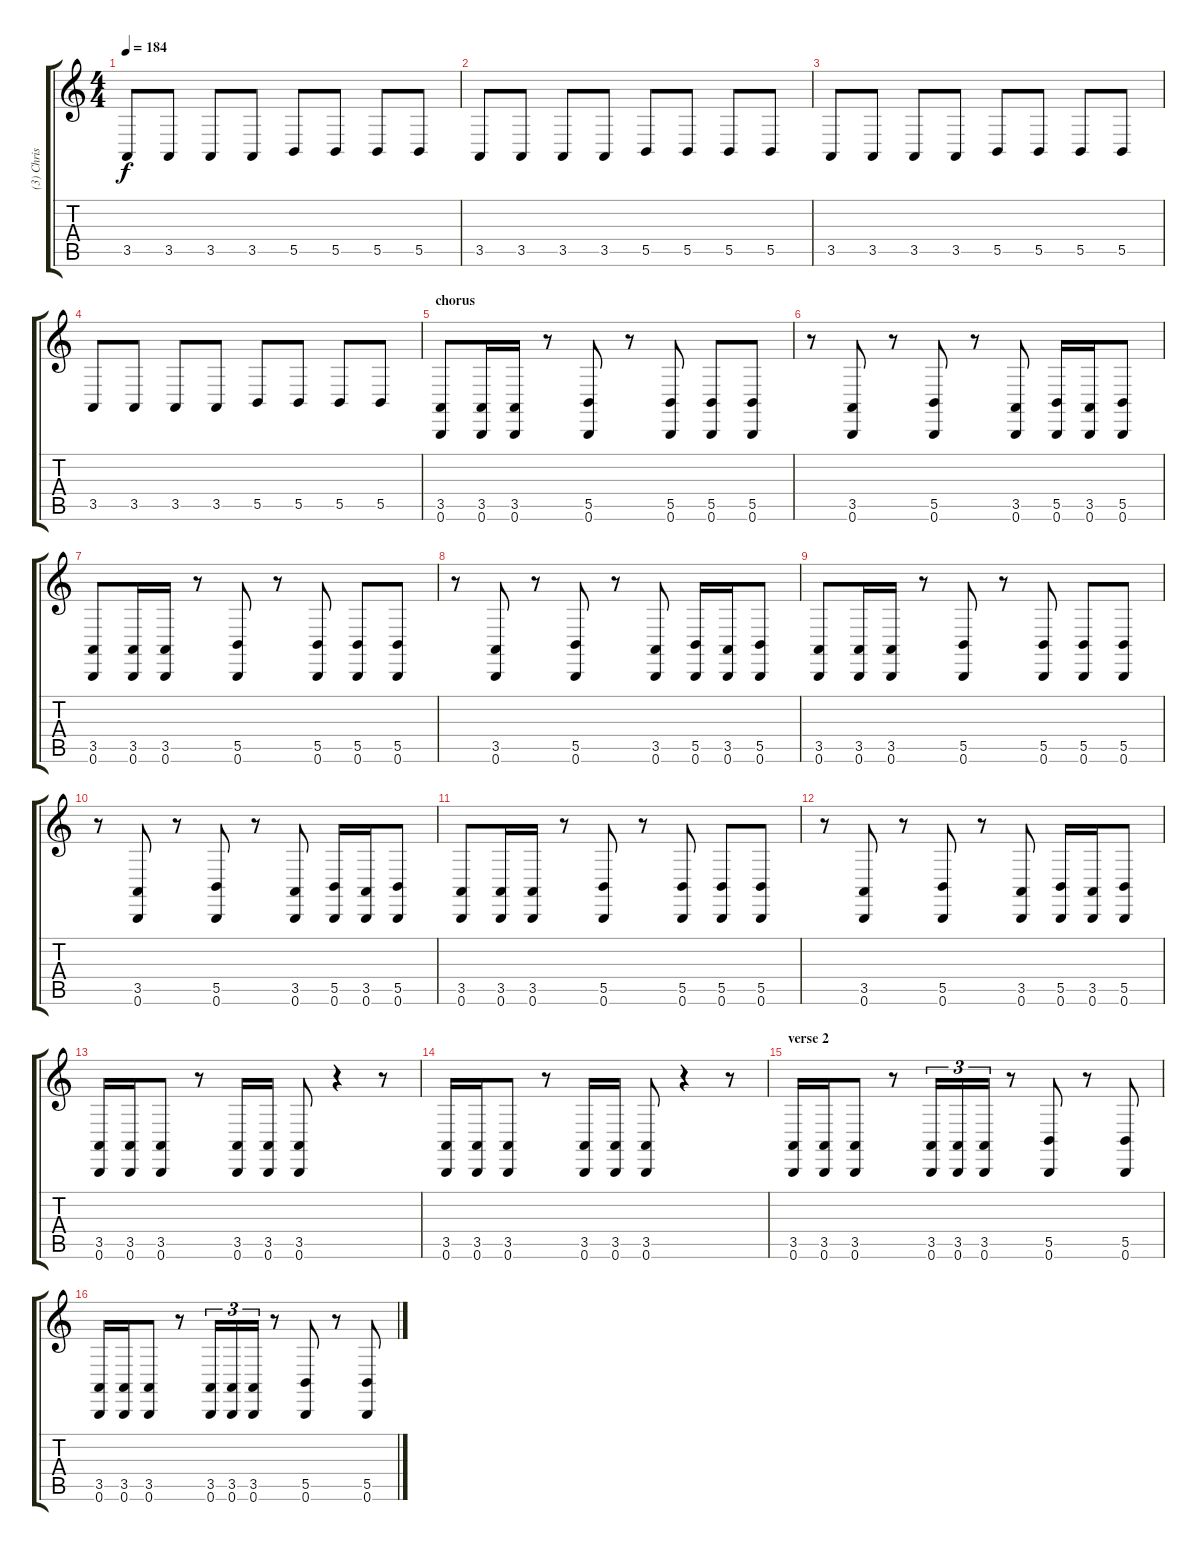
\track ("(3) Chris - drum I" "(3) Chris ") {instrument melodictom}
\staff {score tabs}
\tuning (Db4 Ab3 E3 B2 Gb2 B1) {hide}
\ts (4 4)
\tempo 184
\clef g2
\ks c
3.5.8{dy f} 3.5.8 3.5.8 3.5.8 5.5.8 5.5.8 5.5.8 5.5.8 |
3.5.8 3.5.8 3.5.8 3.5.8 5.5.8 5.5.8 5.5.8 5.5.8 |
3.5.8 3.5.8 3.5.8 3.5.8 5.5.8 5.5.8 5.5.8 5.5.8 |
3.5.8 3.5.8 3.5.8 3.5.8 5.5.8 5.5.8 5.5.8 5.5.8 |
\section ("" "chorus")
(3.5 0.6).8 (3.5 0.6).16 (3.5 0.6).16 r.8 (5.5 0.6).8 r.8 (5.5 0.6).8 (5.5 0.6).8 (5.5 0.6).8 |
r.8 (3.5 0.6).8 r.8 (5.5 0.6).8 r.8 (3.5 0.6).8 (5.5 0.6).16 (3.5 0.6).16 (5.5 0.6).8 |
(3.5 0.6).8 (3.5 0.6).16 (3.5 0.6).16 r.8 (5.5 0.6).8 r.8 (5.5 0.6).8 (5.5 0.6).8 (5.5 0.6).8 |
r.8 (3.5 0.6).8 r.8 (5.5 0.6).8 r.8 (3.5 0.6).8 (5.5 0.6).16 (3.5 0.6).16 (5.5 0.6).8 |
(3.5 0.6).8 (3.5 0.6).16 (3.5 0.6).16 r.8 (5.5 0.6).8 r.8 (5.5 0.6).8 (5.5 0.6).8 (5.5 0.6).8 |
r.8 (3.5 0.6).8 r.8 (5.5 0.6).8 r.8 (3.5 0.6).8 (5.5 0.6).16 (3.5 0.6).16 (5.5 0.6).8 |
(3.5 0.6).8 (3.5 0.6).16 (3.5 0.6).16 r.8 (5.5 0.6).8 r.8 (5.5 0.6).8 (5.5 0.6).8 (5.5 0.6).8 |
r.8 (3.5 0.6).8 r.8 (5.5 0.6).8 r.8 (3.5 0.6).8 (5.5 0.6).16 (3.5 0.6).16 (5.5 0.6).8 |
(3.5 0.6).16 (3.5 0.6).16 (3.5 0.6).8 r.8 (3.5 0.6).16 (3.5 0.6).16 (3.5 0.6).8 r.4 r.8 |
(3.5 0.6).16 (3.5 0.6).16 (3.5 0.6).8 r.8 (3.5 0.6).16 (3.5 0.6).16 (3.5 0.6).8 r.4 r.8 |
\section ("" "verse 2")
(3.5 0.6).16 (3.5 0.6).16 (3.5 0.6).8 r.8 (3.5 0.6).16{tu (3 2)} (3.5 0.6).16{tu (3 2)} (3.5 0.6).16{tu (3 2)} r.8 (5.5 0.6).8 r.8 (5.5 0.6).8 |
(3.5 0.6).16 (3.5 0.6).16 (3.5 0.6).8 r.8 (3.5 0.6).16{tu (3 2)} (3.5 0.6).16{tu (3 2)} (3.5 0.6).16{tu (3 2)} r.8 (5.5 0.6).8 r.8 (5.5 0.6).8
